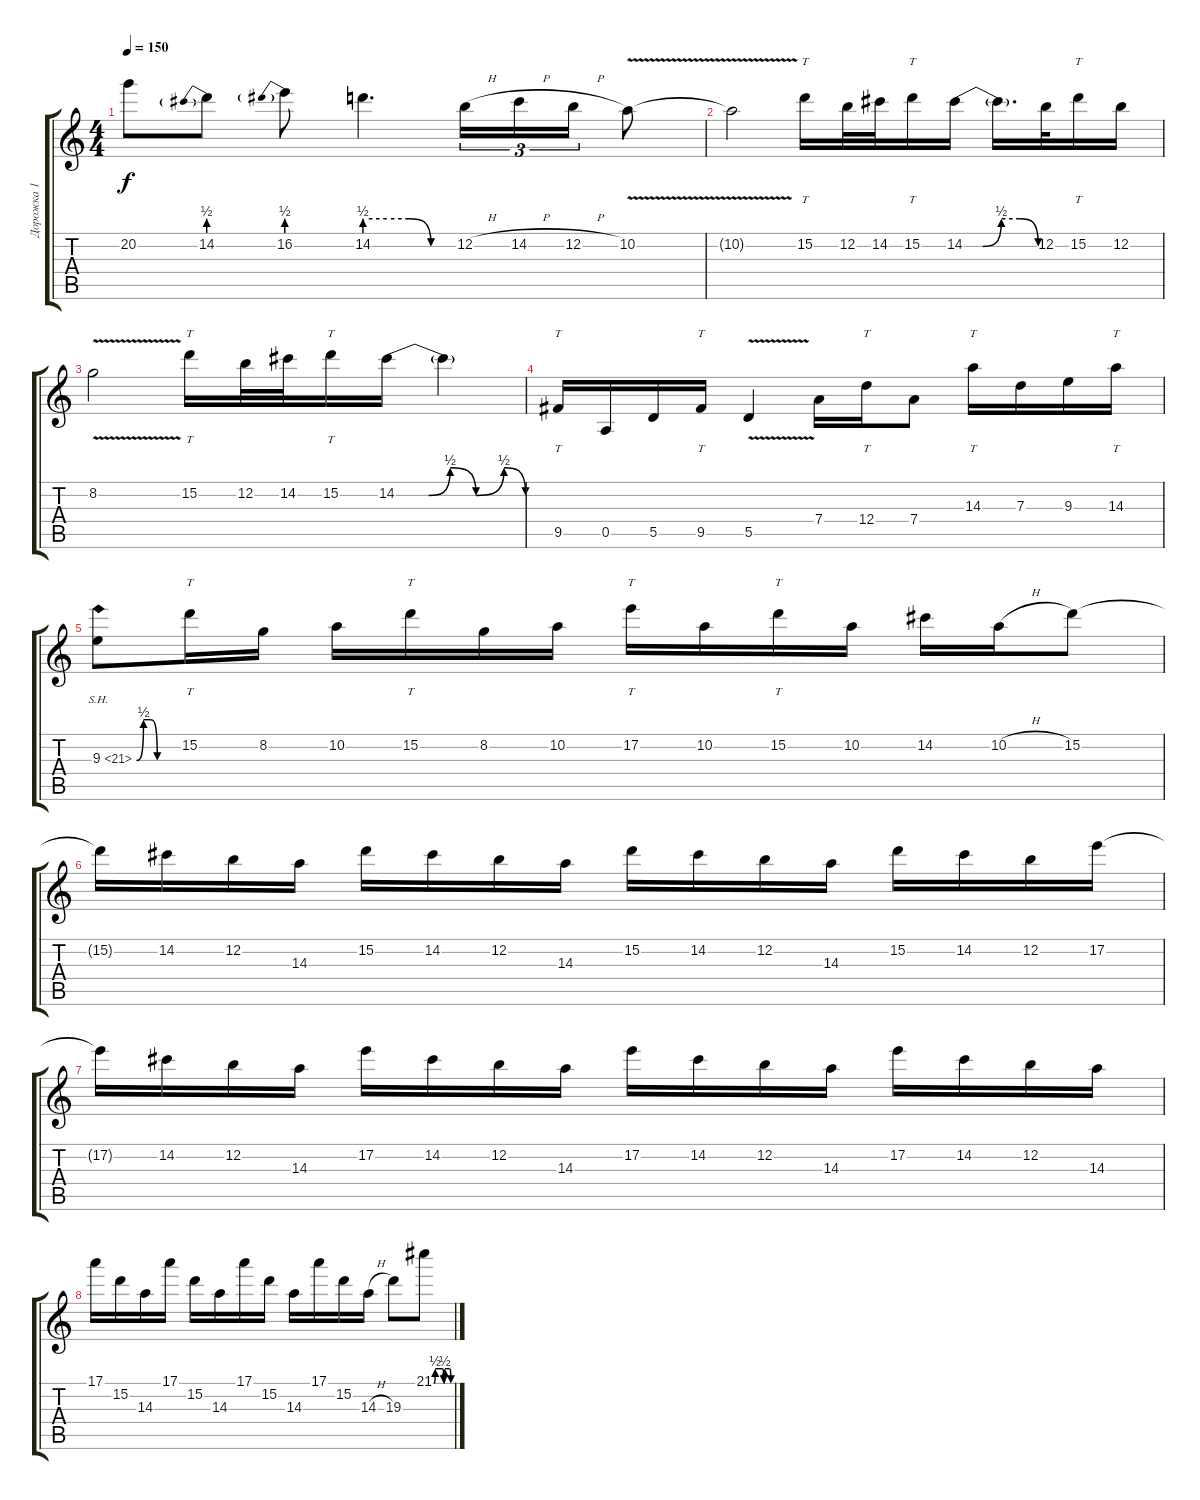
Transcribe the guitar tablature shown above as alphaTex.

\track ("Дорожка 1" "Дорожка 1") {instrument overdrivenguitar}
\staff {score tabs}
\tuning (E4 B3 G3 D3 A2 E2) {hide}
\ts (4 4)
\tempo 150
\clef g2
\ks c
20.2{t}.8{dy f} 14.2{be (prebend 0 2 60 2)}.8 16.2{be (prebend 0 2 60 2)}.8 14.2{be (custom 0 2 15 2 30 2 45 0 60 0)}.4{d} 12.2{h}.16{tu (3 2)} 14.2{h}.16{tu (3 2)} 12.2{h}.16{tu (3 2)} 10.2{v}.8 |
10.2{t}.2 15.2.16{tt} 12.2.32 14.2.32 15.2.16{tt} 14.2{be (custom 0 0 15 0 30 2 45 2 60 0)}.16 14.2{t}.16{d} 12.2.32 15.2.16{tt} 12.2.16 |
8.2{v}.2 15.2.16{tt} 12.2.32 14.2.32 15.2.16{tt} 14.2{be (custom 0 0 15 0 25 2 37 0 50 2 60 0)}.16 14.2{t}.4 |
9.5.16{tt} 0.5.16 5.5.16 9.5.16{tt} 5.5{v}.4 7.4.16 12.4.16{tt} 7.4.8 14.3.16{tt} 7.3.16 9.3.16 14.3.16{tt} |
9.3{be (custom 0 0 10 2 20 2 30 0 60 0) sh 12}.8 15.2.16{tt} 8.2.16 10.2.16 15.2.16{tt} 8.2.16 10.2.16 17.2.16{tt} 10.2.16 15.2.16{tt} 10.2.16 14.2.16 10.2{h}.16 15.2.8 |
15.2{t}.16 14.2.16 12.2.16 14.3.16 15.2.16 14.2.16 12.2.16 14.3.16 15.2.16 14.2.16 12.2.16 14.3.16 15.2.16 14.2.16 12.2.16 17.2.16 |
17.2{t}.16 14.2.16 12.2.16 14.3.16 17.2.16 14.2.16 12.2.16 14.3.16 17.2.16 14.2.16 12.2.16 14.3.16 17.2.16 14.2.16 12.2.16 14.3.16 |
17.1.16 15.2.16 14.3.16 17.1.16 15.2.16 14.3.16 17.1.16 15.2.16 14.3.16 17.1.16 15.2.16 14.3{h}.16 19.3.8 21.1{be (custom 0 0 5 2 15 2 30 2 35 0 39 2 55 2 60 0)}.8
